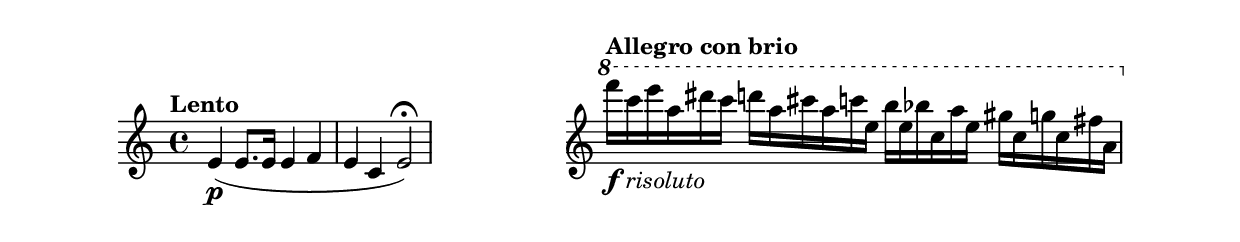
\version "2.15.30"
\include "indice.ily"
\new Staff \relative f {
  \time 4/4
  \key a \minor
  \clef treble
  \tempo "Lento"
  
  e'4( \p e8. e16 e4 f
  e4 c e2 \fermata)
  \stopStaff s1 s1
  \startStaff \bar ""
  \override Staff.Clef #'break-visibility = #center-visible	
  \clef treble
  \ottava #1
  \tempo "Allegro con brio"
  \override TupletBracket #'stencil = ##f
  \override TupletNumber #'stencil = ##f
  \times 4/6 { f'''16 -\markup{\dynamic f \italic risoluto }
               c e a, dis c }
  \times 4/6 { d a cis a c e, }
  \times 4/6 { b' e, bes' c, a' e }
  \times 4/6 { gis c, g' c, fis a, }
}